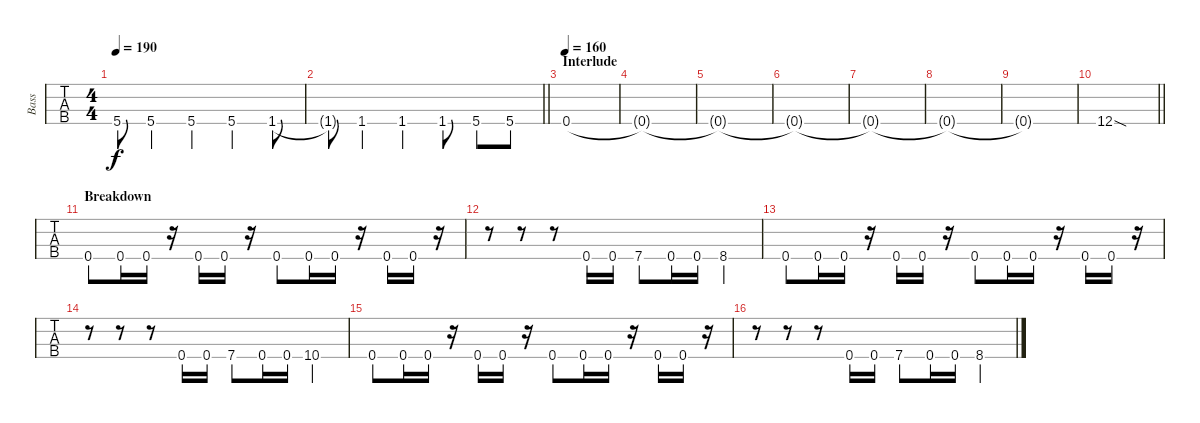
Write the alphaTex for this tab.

\track ("Bass" "Bass") {instrument electricbasspick}
\staff {tabs}
\tuning (E2 B1 Gb1 B0) {hide}
\ts (4 4)
\tempo 190
\clef f4
\ks c
5.4{t}.8{dy f} 5.4.4 5.4.4 5.4.4 1.4.8 |
\barLineRight lightlight
1.4{t}.8 1.4.4 1.4.4 1.4.8 5.4.8 5.4.8 |
\section ("" "Interlude")
\tempo 160
0.4.1 |
0.4{t}.1 |
0.4{t}.1 |
0.4{t}.1 |
0.4{t}.1 |
0.4{t}.1 |
0.4{t}.1 |
\barLineRight lightlight
12.4{sod}.1 |
\section ("" "Breakdown")
0.4.8 0.4.16 0.4.16 r.16 0.4.16 0.4.16 r.16 0.4.8 0.4.16 0.4.16 r.16 0.4.16 0.4.16 r.16 |
r.8 r.8 r.8 0.4.16 0.4.16 7.4.8 0.4.16 0.4.16 8.4.4 |
0.4.8 0.4.16 0.4.16 r.16 0.4.16 0.4.16 r.16 0.4.8 0.4.16 0.4.16 r.16 0.4.16 0.4.16 r.16 |
r.8 r.8 r.8 0.4.16 0.4.16 7.4.8 0.4.16 0.4.16 10.4.4 |
0.4.8 0.4.16 0.4.16 r.16 0.4.16 0.4.16 r.16 0.4.8 0.4.16 0.4.16 r.16 0.4.16 0.4.16 r.16 |
r.8 r.8 r.8 0.4.16 0.4.16 7.4.8 0.4.16 0.4.16 8.4.4
